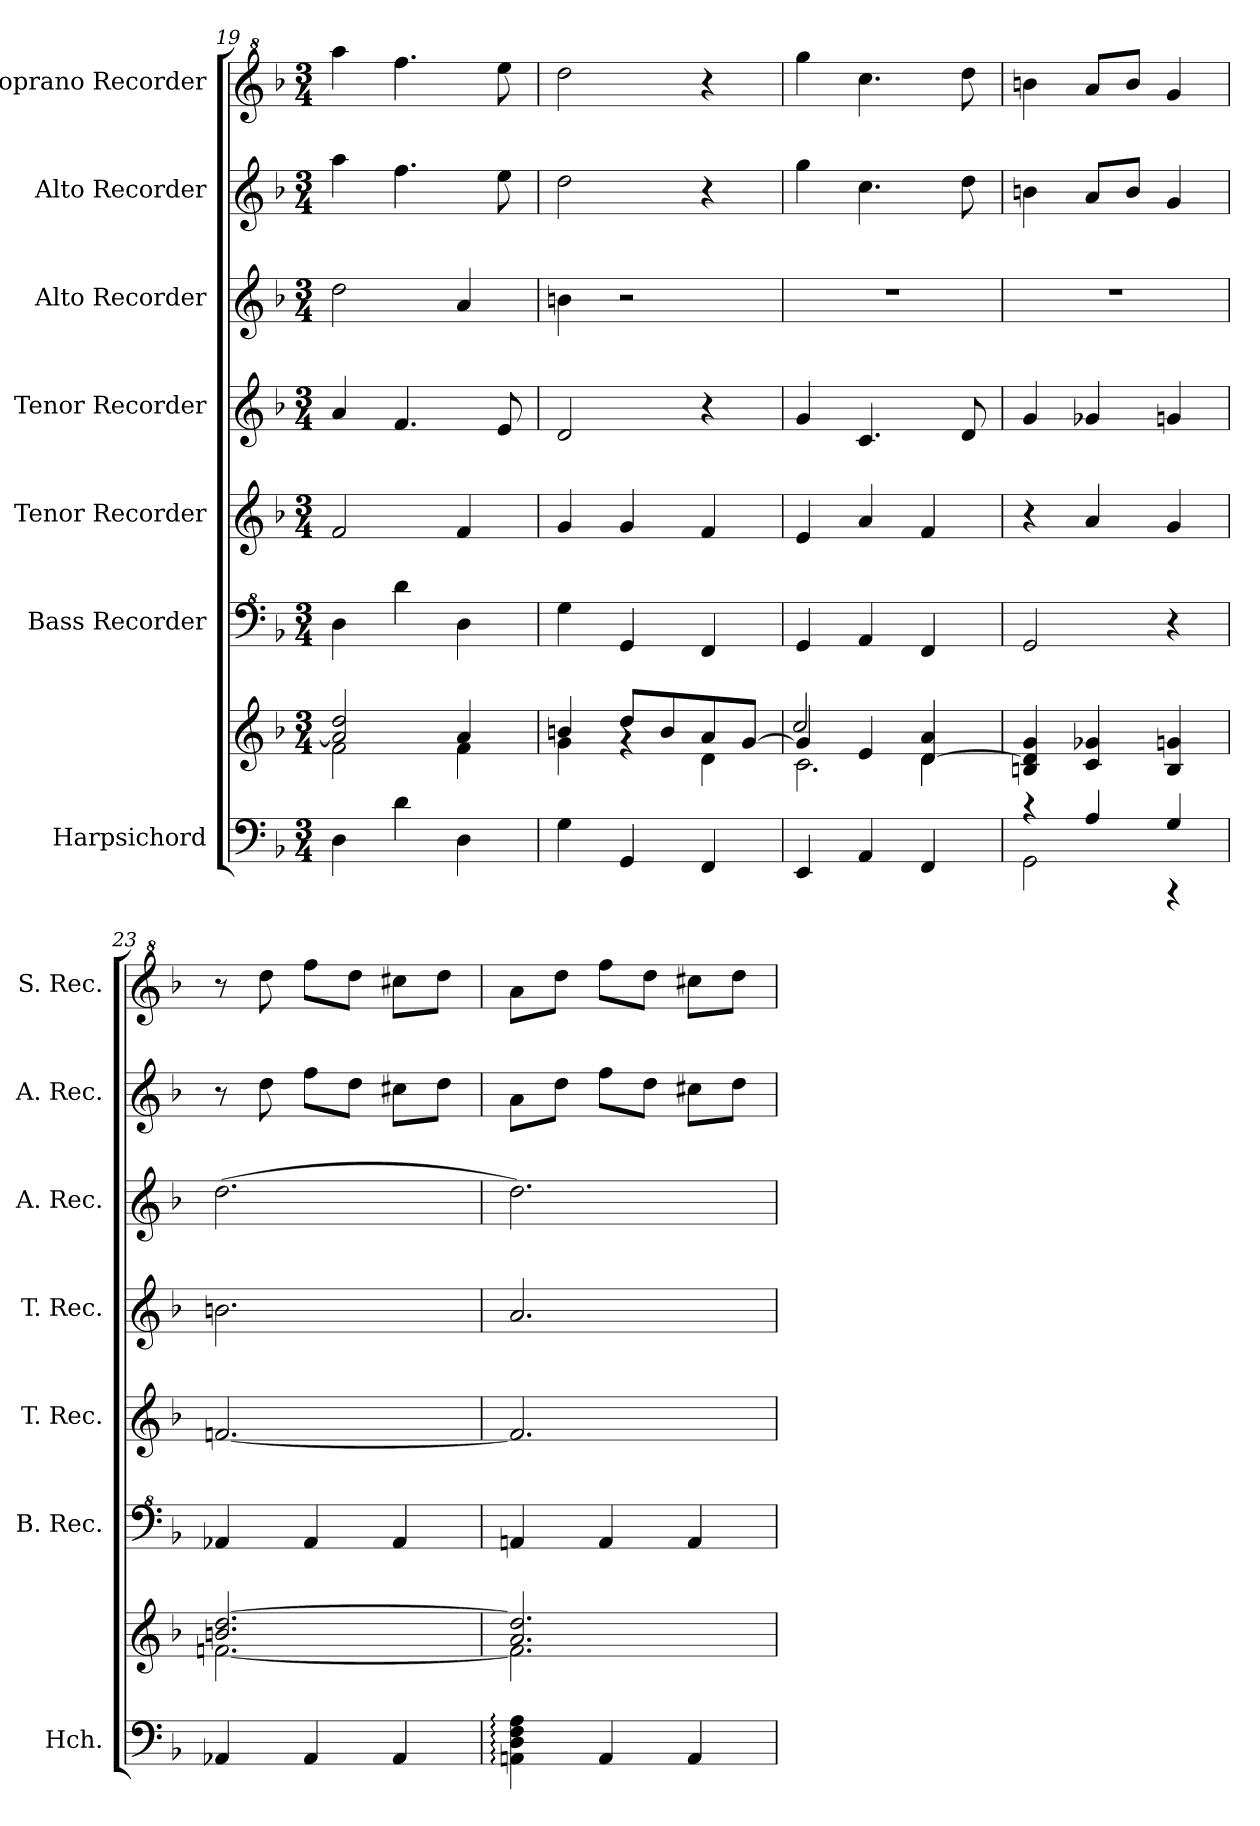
**kern	**kern	**kern	**kern	**kern	**kern	**kern	**kern
*part7	*part7	*part6	*part5	*part4	*part3	*part2	*part1
*staff8	*staff7	*staff6	*staff5	*staff4	*staff3	*staff2	*staff1
*I"Harpsichord	*	*I"Bass Recorder	*I"Tenor Recorder	*I"Tenor Recorder	*I"Alto Recorder	*I"Alto Recorder	*I"Soprano Recorder
*I'Hch.	*	*I'B. Rec.	*I'T. Rec.	*I'T. Rec.	*I'A. Rec.	*I'A. Rec.	*I'S. Rec.
!!LO:PB:g=z
*clefF4	*clefG2	*clefF^4	*clefG2	*clefG2	*clefG2	*clefG2	*clefG^2
*k[b-]	*k[b-]	*k[b-]	*k[b-]	*k[b-]	*k[b-]	*k[b-]	*k[b-]
*M3/4	*M3/4	*M3/4	*M3/4	*M3/4	*M3/4	*M3/4	*M3/4
=19	=19	=19	=19	=19	=19	=19	=19
*	*^	*	*	*	*	*	*
4D\	2a/] 2dd/	2f\	4d\	2f/	4a/	2dd\	4aa\	4aaa\
4d\	.	.	4dd\	.	4.f/	.	4.ff\	4.fff\
4D\	4a/	4f\	4d\	4f/	.	4a/	.	.
.	.	.	.	.	8e/	.	8ee\	8eee\
=20	=20	=20	=20	=20	=20	=20	=20	=20
4G\	4bn/	4g\	4g\	4g/	2d/	4bn\	2dd\	2ddd\
4GG/	8dd/L	4rg	4G/	4g/	.	2r	.	.
.	8b/	.	.	.	.	.	.	.
4FF/	8a/	4d\	4F/	4f/	4r	.	4r	4r
.	[8g/J	.	.	.	.	.	.	.
=21	=21	=21	=21	=21	=21	=21	=21	=21
*	*	*^	*	*	*	*	*	*
4EE/	4g/]	2cc/	2.c\	4G/	4e/	4g/	2.r	4gg\	4ggg\
4AA/	4e/	.	.	4A/	4a/	4.c/	.	4.cc\	4.ccc\
4FF/	[4d/ 4a/	4d\	.	4F/	4f/	.	.	.	.
.	.	.	.	.	.	8d/	.	8dd\	8ddd\
*	*v	*v	*v	*	*	*	*	*	*
=22	=22	=22	=22	=22	=22	=22	=22
*^	*	*	*	*	*	*	*
2GG\	4rc	4Bn/ 4d/] 4g/	2G/	4r	4g/	2.r	4bn\	4bbn\
.	4A/	4c/ 4g-X/	.	4a/	4g-X/	.	8a/L	8aa/L
.	.	.	.	.	.	.	8b/J	8bb/J
4rAAA	4G/	4B/ 4gn/	4r	4g/	4gn/	.	4g/	4gg/
*v	*v	*	*	*	*	*	*	*
=23	=23	=23	=23	=23	=23	=23	=23
*	*^	*	*	*	*	*	*
4AA-X/	2.bn/ [2.dd/	[2.fn\	4A-X/	[2.fn/	2.bn\	(2.dd\	8r	8r
.	.	.	.	.	.	.	8dd\	8ddd\
4AA-/	.	.	4A-/	.	.	.	8ff\L	8fff\L
.	.	.	.	.	.	.	8dd\J	8ddd\J
4AA-/	.	.	4A-/	.	.	.	8cc#X\L	8ccc#X\L
.	.	.	.	.	.	.	8dd\J	8ddd\J
=24	=24	=24	=24	=24	=24	=24	=24	=24
4AAni\: 4D\: 4F\: 4A\:	2.a/ 2.dd/]	2.f\]	4Ani/	2.f/]	2.a/	2.dd\)	8a\L	8aa\L
.	.	.	.	.	.	.	8dd\J	8ddd\J
4AA/	.	.	4A/	.	.	.	8ff\L	8fff\L
.	.	.	.	.	.	.	8dd\J	8ddd\J
4AA/	.	.	4A/	.	.	.	8cc#X\L	8ccc#X\L
.	.	.	.	.	.	.	8dd\J	8ddd\J
*	*v	*v	*	*	*	*	*	*
=	=	=	=	=	=	=	=
*-	*-	*-	*-	*-	*-	*-	*-
